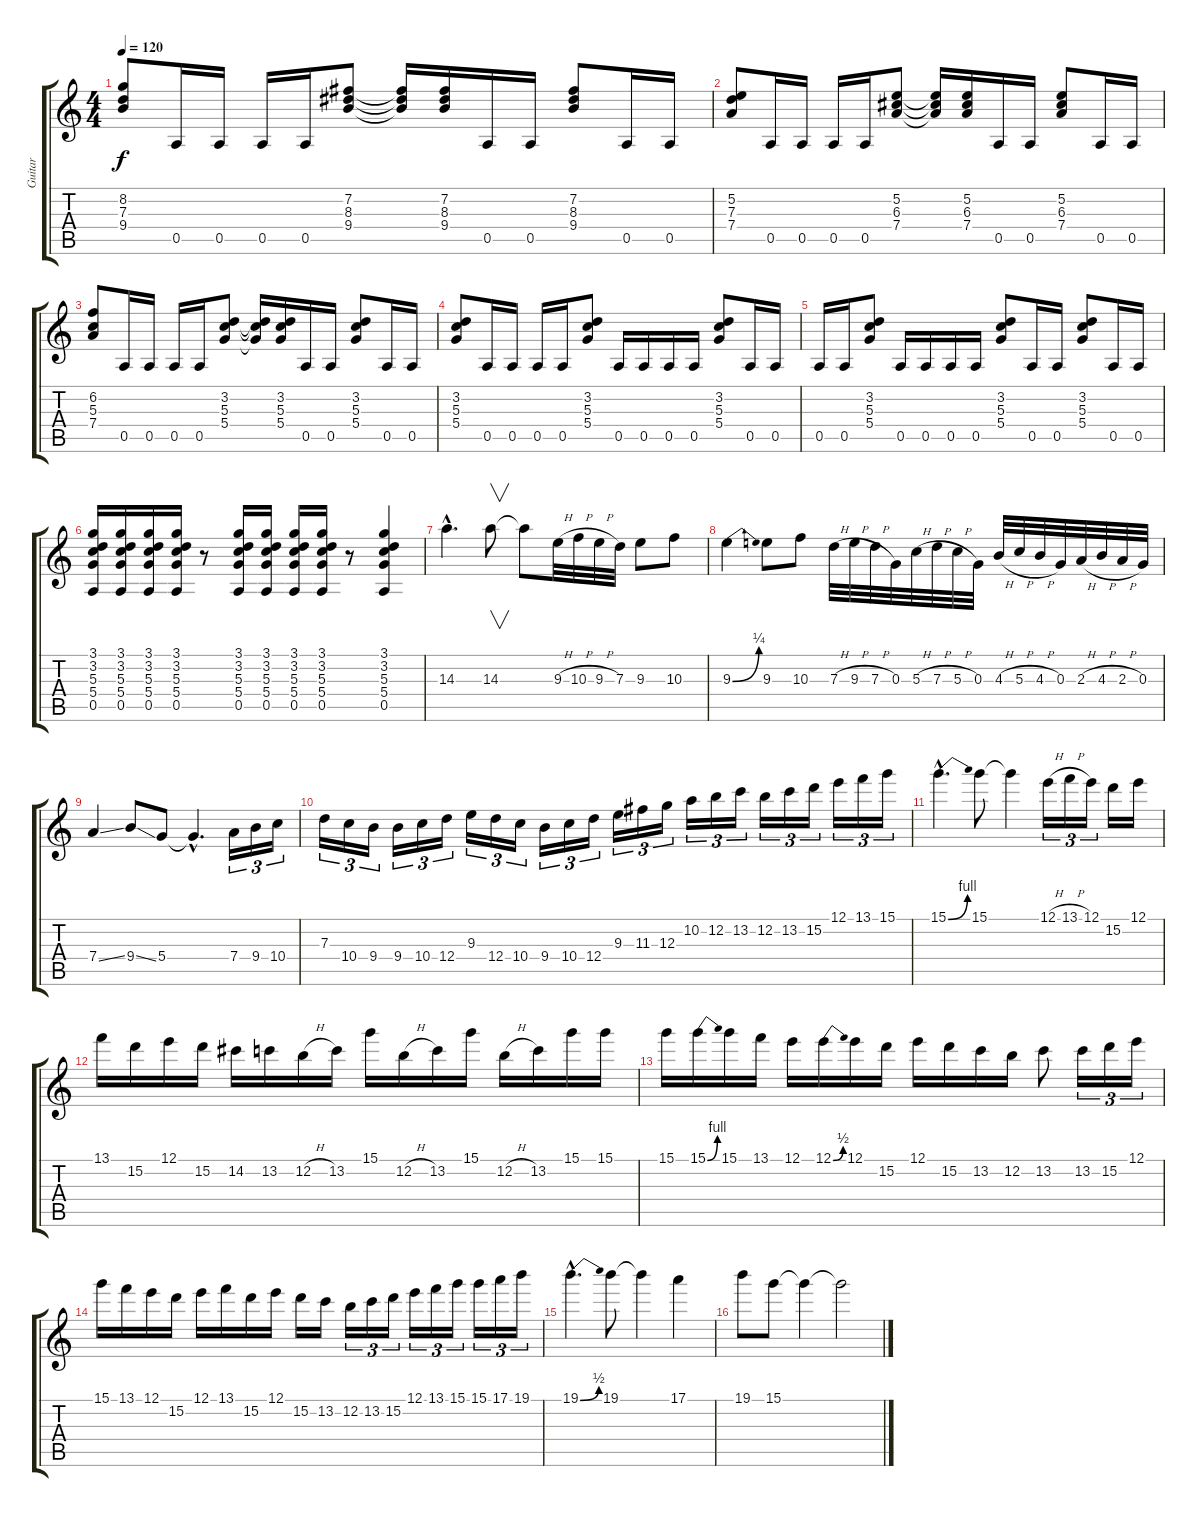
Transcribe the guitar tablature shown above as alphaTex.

\track ("Guitar" "Guitar") {instrument distortionguitar}
\staff {score tabs}
\tuning (E4 B3 G3 D3 A2 E2) {hide}
\ts (4 4)
\tempo 120
\clef g2
\ks c
(8.2 7.3 9.4).8{dy f} 0.5.16 0.5.16 0.5.16 0.5.16 (7.2 8.3 9.4).8 (7.2{t} 8.3{t} 9.4{t}).16 (7.2 8.3 9.4).16 0.5.16 0.5.16 (7.2 8.3 9.4).8 0.5.16 0.5.16 |
(5.2 7.3 7.4).8 0.5.16 0.5.16 0.5.16 0.5.16 (5.2 6.3 7.4).8 (5.2{t} 6.3{t} 7.4{t}).16 (5.2 6.3 7.4).16 0.5.16 0.5.16 (5.2 6.3 7.4).8 0.5.16 0.5.16 |
(6.2 5.3 7.4).8 0.5.16 0.5.16 0.5.16 0.5.16 (3.2 5.3 5.4).8 (3.2{t} 5.3{t} 5.4{t}).16 (3.2 5.3 5.4).16 0.5.16 0.5.16 (3.2 5.3 5.4).8 0.5.16 0.5.16 |
(3.2 5.3 5.4).8 0.5.16 0.5.16 0.5.16 0.5.16 (3.2 5.3 5.4).8 0.5.16 0.5.16 0.5.16 0.5.16 (3.2 5.3 5.4).8 0.5.16 0.5.16 |
0.5.16 0.5.16 (3.2 5.3 5.4).8 0.5.16 0.5.16 0.5.16 0.5.16 (3.2 5.3 5.4).8 0.5.16 0.5.16 (3.2 5.3 5.4).8 0.5.16 0.5.16 |
(3.1 3.2 5.3 5.4 0.5).16 (3.1 3.2 5.3 5.4 0.5).16 (3.1 3.2 5.3 5.4 0.5).16 (3.1 3.2 5.3 5.4 0.5).16 r.8 (3.1 3.2 5.3 5.4 0.5).16 (3.1 3.2 5.3 5.4 0.5).16 (3.1 3.2 5.3 5.4 0.5).16 (3.1 3.2 5.3 5.4 0.5).16 r.8 (3.1 3.2 5.3 5.4 0.5).4 |
14.3{hac}.4{d} 14.3.8{v} 14.3{t}.8 9.3{h}.32 10.3{h}.32 9.3{h}.32 7.3.32 9.3.8 10.3.8 |
9.3{be (bend 0 0 60 1)}.4 9.3.8 10.3.8 7.3{h}.32 9.3{h}.32 7.3{h}.32 0.3.32 5.3{h}.32 7.3{h}.32 5.3{h}.32 0.3.32 4.3{h}.32 5.3{h}.32 4.3{h}.32 0.3.32 2.3{h}.32 4.3{h}.32 2.3{h}.32 0.3.32 |
7.4{ss}.4 9.4{ss}.8 5.4.8 5.4{hac t}.4{d} 7.4.16{tu (3 2)} 9.4.16{tu (3 2)} 10.4.16{tu (3 2)} |
7.3.16{tu (3 2)} 10.4.16{tu (3 2)} 9.4.16{tu (3 2)} 9.4.16{tu (3 2)} 10.4.16{tu (3 2)} 12.4.16{tu (3 2)} 9.3.16{tu (3 2)} 12.4.16{tu (3 2)} 10.4.16{tu (3 2)} 9.4.16{tu (3 2)} 10.4.16{tu (3 2)} 12.4.16{tu (3 2)} 9.3.16{tu (3 2)} 11.3.16{tu (3 2)} 12.3.16{tu (3 2)} 10.2.16{tu (3 2)} 12.2.16{tu (3 2)} 13.2.16{tu (3 2)} 12.2.16{tu (3 2)} 13.2.16{tu (3 2)} 15.2.16{tu (3 2)} 12.1.16{tu (3 2)} 13.1.16{tu (3 2)} 15.1.16{tu (3 2)} |
15.1{be (bend 0 0 60 4) hac}.4{d} 15.1.8 15.1{t}.4 12.1{h}.16{tu (3 2)} 13.1{h}.16{tu (3 2)} 12.1.16{tu (3 2)} 15.2.16 12.1.16 |
13.1.16 15.2.16 12.1.16 15.2.16 14.2.16 13.2.16 12.2{h}.16 13.2.16 15.1.16 12.2{h}.16 13.2.16 15.1.16 12.2{h}.16 13.2.16 15.1.16 15.1.16 |
15.1.16 15.1{be (bend 0 0 60 4)}.16 15.1.16 13.1.16 12.1.16 12.1{be (bend 0 0 60 2)}.16 12.1.16 15.2.16 12.1.16 15.2.16 13.2.16 12.2.16 13.2.8 13.2.16{tu (3 2)} 15.2.16{tu (3 2)} 12.1.16{tu (3 2)} |
15.1.16 13.1.16 12.1.16 15.2.16 12.1.16 13.1.16 15.2.16 12.1.16 15.2.16 13.2.16 12.2.16{tu (3 2)} 13.2.16{tu (3 2)} 15.2.16{tu (3 2)} 12.1.16{tu (3 2)} 13.1.16{tu (3 2)} 15.1.16{tu (3 2)} 15.1.16{tu (3 2)} 17.1.16{tu (3 2)} 19.1.16{tu (3 2)} |
19.1{be (bend 0 0 60 2) hac}.4{d} 19.1.8 19.1{t}.4 17.1.4 |
19.1.8 15.1.8 15.1{t}.4 15.1{t}.2
